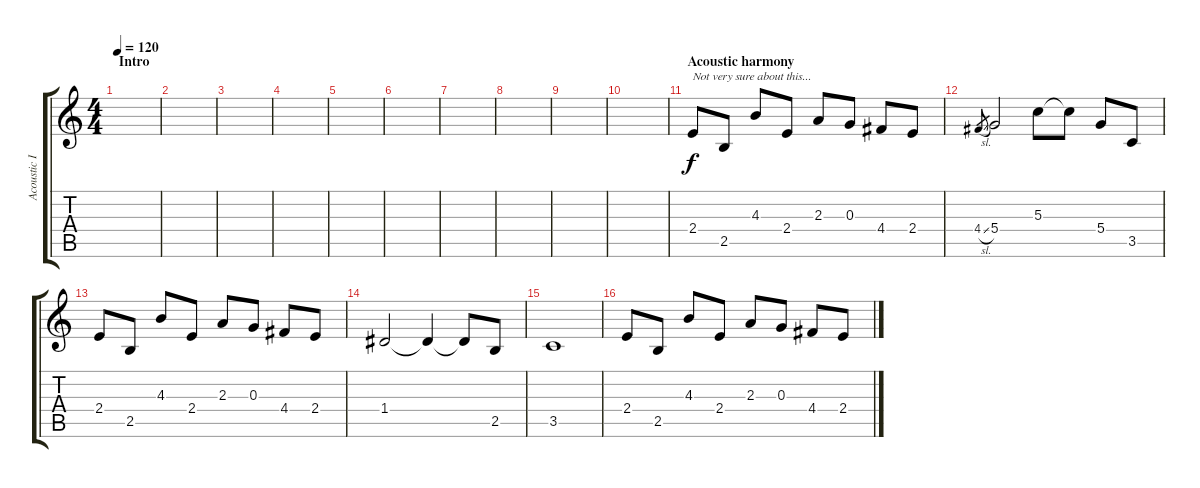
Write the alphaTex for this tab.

\track ("Acoustic II" "Acoustic I") {instrument acousticguitarsteel}
\staff {score tabs}
\tuning (E4 B3 G3 D3 A2 E2) {hide}
\ts (4 4)
\section ("" "Intro")
\tempo 120
\clef g2
\ks c
|
|
|
|
|
|
|
|
|
|
\section ("" "Acoustic harmony")
2.4.8{txt "Not very sure about this..."} 2.5.8 4.3.8 2.4.8 2.3.8 0.3.8 4.4.8 2.4.8 |
4.4{sl}.8{gr} 5.4.2 5.3.8 5.3{t}.8 5.4.8 3.5.8 |
2.4.8 2.5.8 4.3.8 2.4.8 2.3.8 0.3.8 4.4.8 2.4.8 |
1.4.2 1.4{t}.4 1.4{t}.8 2.5.8 |
3.5.1 |
2.4.8 2.5.8 4.3.8 2.4.8 2.3.8 0.3.8 4.4.8 2.4.8
